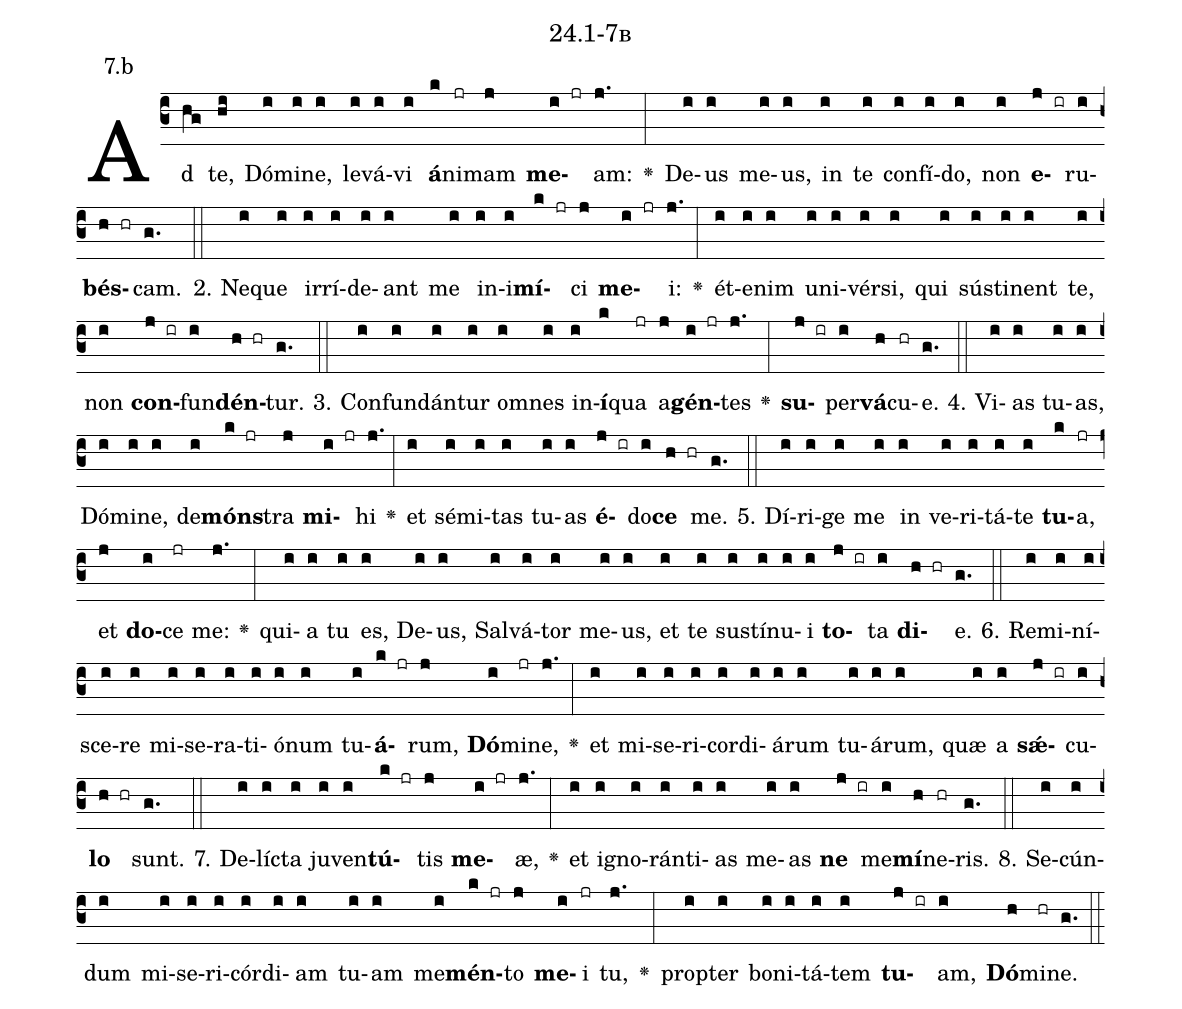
name: 24.1-7b;
annotation: 7.b;
%%
(c3)Ad(hg) te,(hi) Dó(i)mi(i)ne,(i) le(i)vá(i)vi(i) <b>á</b>(k)ni(jr)mam(j) <b>me</b>(i jr)am:(j.) <v>\greheightstar</v>(:) De(i)us(i) me(i)us,(i) in(i) te(i) con(i)fí(i)do,(i) non(i) <b>e</b>(j ir)ru(i)<b>bés</b>(h hr)cam.(g.) (::)
2. Ne(i)que(i) ir(i)rí(i)de(i)ant(i) me(i) in(i)i(i)<b>mí</b>(k jr)ci(j) <b>me</b>(i jr)i:(j.) <v>\greheightstar</v>(:) ét(i)e(i)nim(i) u(i)ni(i)vér(i)si,(i) qui(i) sús(i)ti(i)nent(i) te,(i) non(i) <b>con</b>(j ir)fun(i)<b>dén</b>(h hr)tur.(g.) (::)
3. Con(i)fun(i)dán(i)tur(i) om(i)nes(i) in(i)<b>í</b>(k)qua(jr) a(j)<b>gén</b>(i jr)tes(j.) <v>\greheightstar</v>(:) <b>su</b>(j ir)per(i)<b>vá</b>(h)cu(hr)e.(g.) (::)
4. Vi(i)as(i) tu(i)as,(i) Dó(i)mi(i)ne,(i) de(i)<b>móns</b>(k jr)tra(j) <b>mi</b>(i jr)hi(j.) <v>\greheightstar</v>(:) et(i) sé(i)mi(i)tas(i) tu(i)as(i) <b>é</b>(j ir)do(i)<b>ce</b>(h hr) me.(g.) (::)
5. Dí(i)ri(i)ge(i) me(i) in(i) ve(i)ri(i)tá(i)te(i) <b>tu</b>(k)a,(jr) et(j) <b>do</b>(i)ce(jr) me:(j.) <v>\greheightstar</v>(:) qui(i)a(i) tu(i) es,(i) De(i)us,(i) Sal(i)vá(i)tor(i) me(i)us,(i) et(i) te(i) sus(i)tí(i)nu(i)i(i) <b>to</b>(j ir)ta(i) <b>di</b>(h hr)e.(g.) (::)
6. Re(i)mi(i)ní(i)sce(i)re(i) mi(i)se(i)ra(i)ti(i)ó(i)num(i) tu(i)<b>á</b>(k jr)rum,(j) <b>Dó</b>(i)mi(jr)ne,(j.) <v>\greheightstar</v>(:) et(i) mi(i)se(i)ri(i)cor(i)di(i)á(i)rum(i) tu(i)á(i)rum,(i) quæ(i) a(i) <b>sǽ</b>(j ir)cu(i)<b>lo</b>(h hr) sunt.(g.) (::)
7. De(i)líc(i)ta(i) ju(i)ven(i)<b>tú</b>(k jr)tis(j) <b>me</b>(i jr)æ,(j.) <v>\greheightstar</v>(:) et(i) i(i)gno(i)rán(i)ti(i)as(i) me(i)as(i) <b>ne</b>(j ir) me(i)<b>mí</b>(h)ne(hr)ris.(g.) (::)
8. Se(i)cún(i)dum(i) mi(i)se(i)ri(i)cór(i)di(i)am(i) tu(i)am(i) me(i)<b>mén</b>(k jr)to(j) <b>me</b>(i)i(jr) tu,(j.) <v>\greheightstar</v>(:) prop(i)ter(i) bo(i)ni(i)tá(i)tem(i) <b>tu</b>(j ir)am,(i) <b>Dó</b>(h)mi(hr)ne.(g.) (::)
